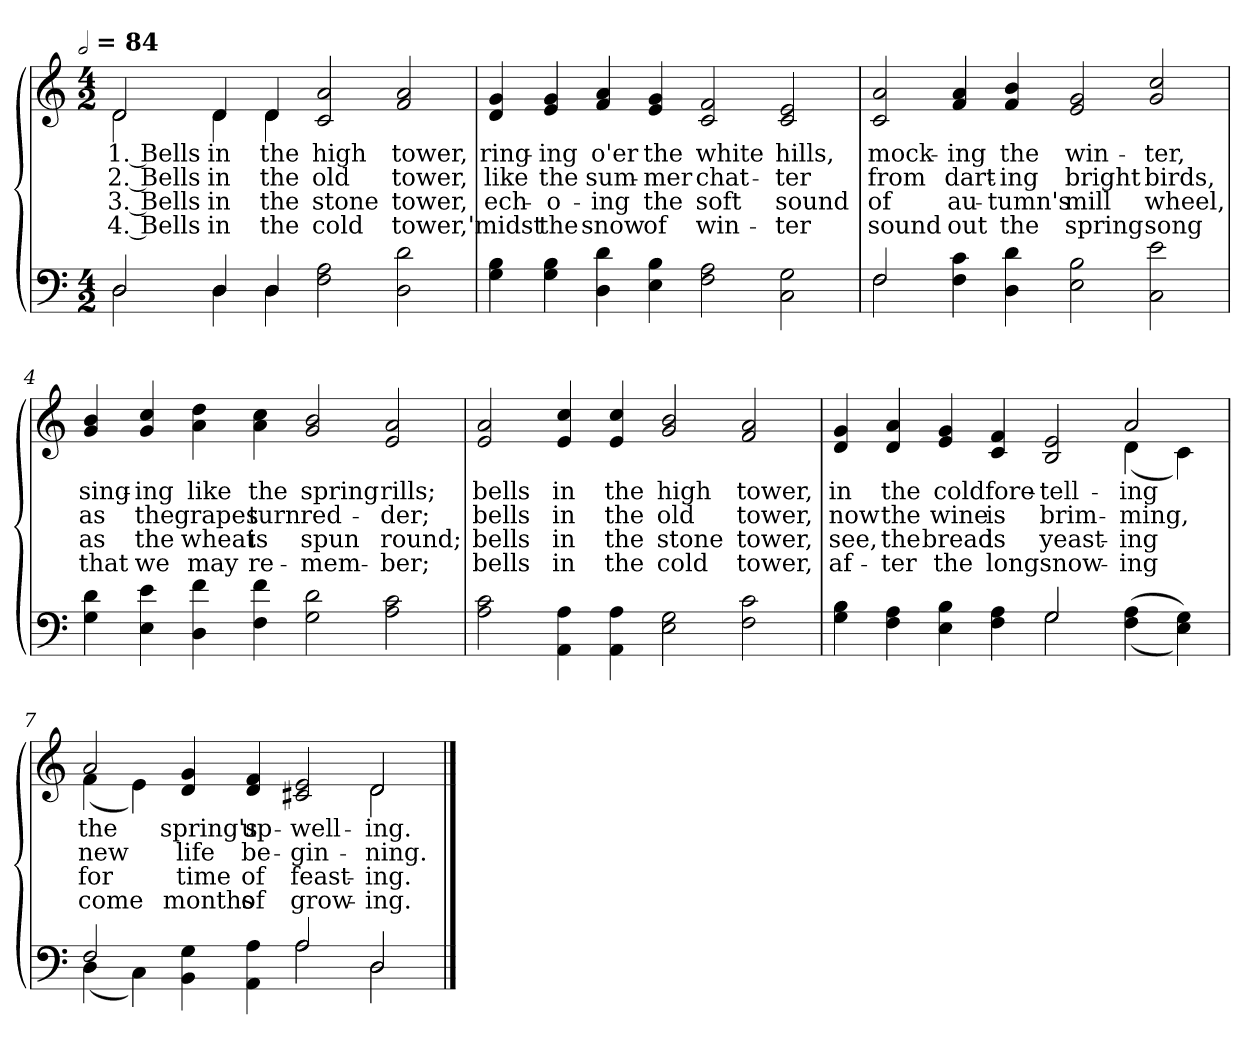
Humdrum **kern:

**kern	**kern	**text	**text	**text	**text
*part1	*part1	*part1	*part1	*part1	*part1
*staff2	*staff1	*staff1	*staff1	*staff1	*staff1
*clefF4	*clefG2	*	*	*	*
!!LO:TX:omd:t=[half] = 84
*M4/2	*M4/2	*	*	*	*
*MM168	*MM168	*	*	*	*
=1	=1	=1	=1	=1	=1
*^	*^	*	*	*	*
2D/	2D\	2d/	2d\	1. Bells	2. Bells	3. Bells	4. Bells
4D/	4D\	4d/	4d\	in	in	in	in
4D/	4D\	4d/	4d\	the	the	the	the
2F\ 2A\	1ryy	2c/ 2a/	1ryy	high	old	stone	cold
2D\ 2d\	.	2f/ 2a/	.	tower,	tower,	tower,	tower,
*v	*v	*	*	*	*	*	*
*	*v	*v	*	*	*	*
=2	=2	=2	=2	=2	=2
4G\ 4B\	4d/ 4g/	ring-	like	ech-	'midst
4G\ 4B\	4e/ 4g/	-ing	the	-o-	the
4D\ 4d\	4f/ 4a/	o'er	sum-	-ing	snow
4E\ 4B\	4e/ 4g/	the	-mer	the	of
2F\ 2A\	2c/ 2f/	white	chat-	soft	win-
2C\ 2G\	2c/ 2e/	hills,	-ter	sound	-ter
!!LO:LB:g=z
=3	=3	=3	=3	=3	=3
*^	*	*	*	*	*
2F/	2F\	2c/ 2a/	mock-	from	of	sound
1.ryy	4F\ 4c\	4f/ 4a/	-ing	dart-	au-	out
.	4D\ 4d\	4f/ 4b/	the	-ing	-tumn's	the
.	2E\ 2B\	2e/ 2g/	win-	bright	mill	spring
.	2C\ 2e\	2g/ 2cc/	-ter,	birds,	wheel,	song
*v	*v	*	*	*	*	*
=4	=4	=4	=4	=4	=4
4G\ 4d\	4g/ 4b/	sing-	as	as	that
4E\ 4e\	4g/ 4cc/	-ing	the	the	we
4D\ 4f\	4a\ 4dd\	like	grapes	wheat	may
4F\ 4f\	4a\ 4cc\	the	turn	is	re-
2G\ 2d\	2g/ 2b/	spring	red-	spun	-mem-
2A\ 2c\	2e/ 2a/	rills;	-der;	round;	-ber;
!!LO:LB:g=z
=5	=5	=5	=5	=5	=5
2A\ 2c\	2e/ 2a/	bells	bells	bells	bells
4AA\ 4A\	4e/ 4cc/	in	in	in	in
4AA\ 4A\	4e/ 4cc/	the	the	the	the
2E\ 2G\	2g/ 2b/	high	old	stone	cold
2F\ 2c\	2f/ 2a/	tower,	tower,	tower,	tower,
=6	=6	=6	=6	=6	=6
*^	*^	*	*	*	*
4G 4B	1ryy	4d/ 4g/	1ryy	in	now	see,	af-
4F 4A	.	4d/ 4a/	.	the	the	the	-ter
4E 4B	.	4e/ 4g/	.	cold	wine	bread	the
4F 4A	.	4c/ 4f/	.	fore-	is	is	long
2G/	2G\	2B/ 2e/	2ryy	-tell-	brim-	yeast-	snow-
(>(<4F 4A	2ryy	2a/	(<4d\	-ing	-ming,	-ing	-ing
4E 4G))	.	.	4c\)	.	.	.	.
=7	=7	=7	=7	=7	=7	=7	=7
2F/	(<4D\	2a/	(<4f\	the	new	for	come
.	4C\)	.	4e\)	.	.	.	.
4BB 4G	2ryy	4d/ 4g/	2ryy	spring's	life	time	months
4AA 4A	.	4d/ 4f/	.	up-	be-	of	of
2A/	2A\	2c#X/ 2e/	2ryy	-well-	-gin-	feast-	grow-
2D/	2D\	2d/	2d\	-ing.	-ning.	-ing.	-ing.
*v	*v	*	*	*	*	*	*
*	*v	*v	*	*	*	*
==	==	==	==	==	==
*-	*-	*-	*-	*-	*-
